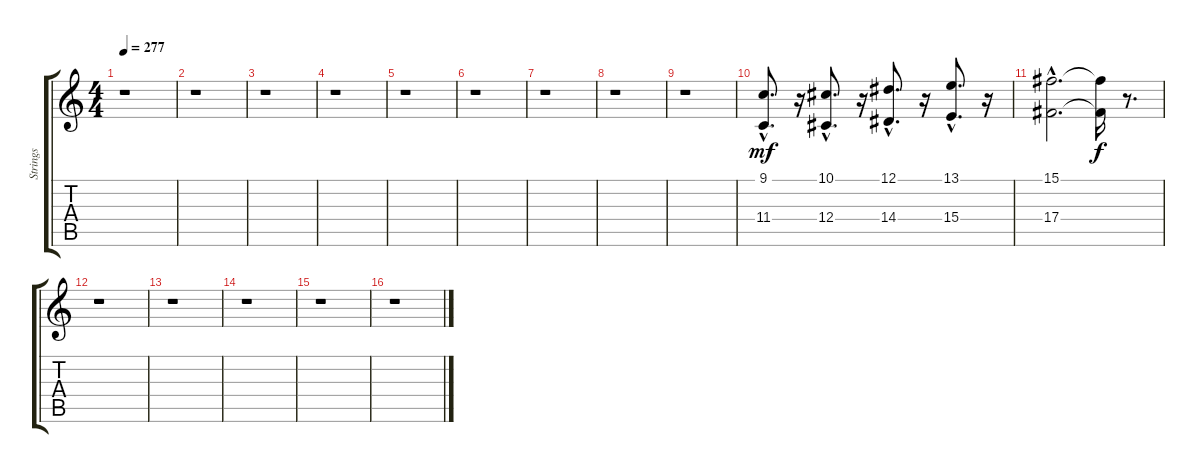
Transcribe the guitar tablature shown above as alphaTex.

\track ("Strings" "Strings") {instrument tremolostrings}
\staff {score tabs}
\tuning (Eb4 Bb3 Gb3 Db3 Ab2 Eb2) {hide}
\ts (4 4)
\tempo 277
\clef g2
\ks c
r.1{dy f} |
r.1 |
r.1 |
r.1 |
r.1 |
r.1 |
r.1 |
r.1 |
r.1 |
(9.1{hac} 11.4{hac}).8{d dy mf} r.16 (10.1{hac} 12.4{hac}).8{d} r.16 (12.1{hac} 14.4{hac}).8{d} r.16 (13.1{hac} 15.4{hac}).8{d} r.16 |
(15.1{hac} 17.4{hac}).2{d} (15.1{t} 17.4{t}).16{dy f} r.8{d} |
r.1 |
r.1 |
r.1 |
r.1 |
r.1
